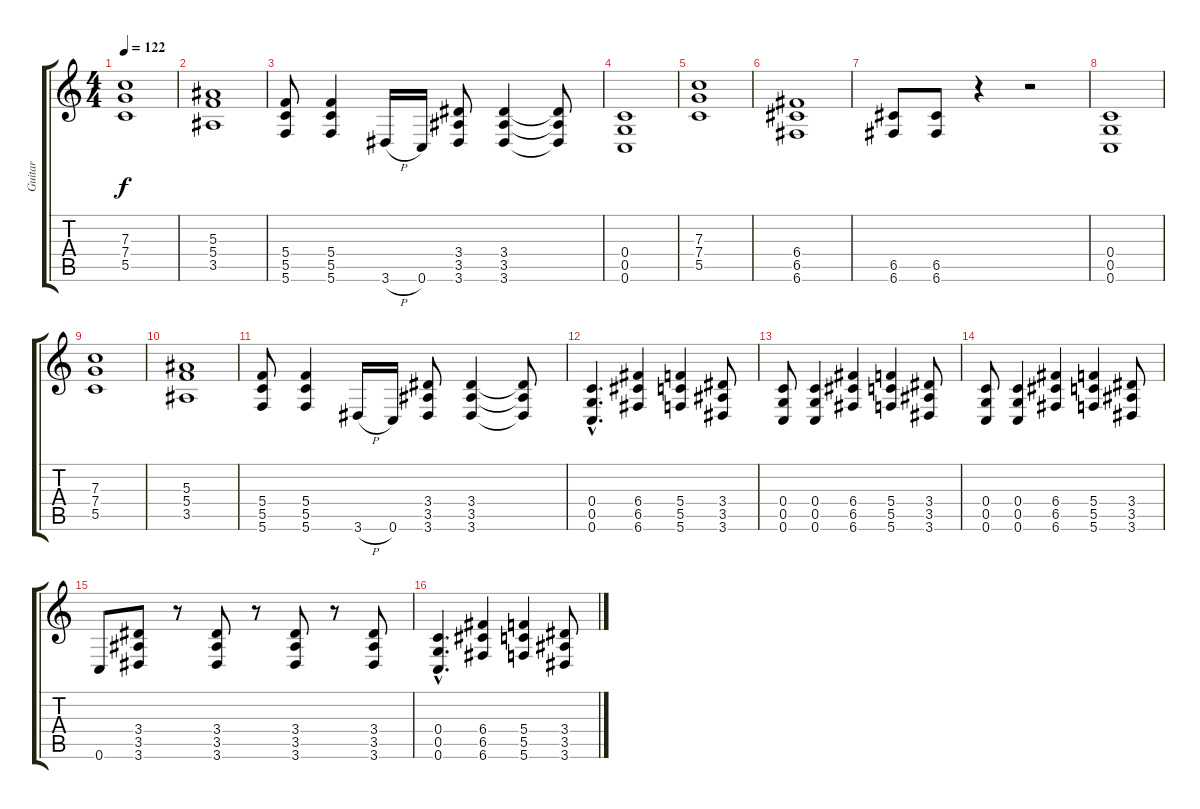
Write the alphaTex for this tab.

\track ("Guitar" "Guitar") {instrument distortionguitar}
\staff {score tabs}
\tuning (D4 A3 F3 C3 G2 C2) {hide}
\ts (4 4)
\tempo 122
\clef g2
\ks c
(7.3 7.4 5.5).1{dy f} |
(5.3 5.4 3.5).1 |
(5.4 5.5 5.6).8 (5.4 5.5 5.6).4 3.6{h}.16 0.6.16 (3.4 3.5 3.6).8 (3.4 3.5 3.6).4 (3.4{t} 3.5{t} 3.6{t}).8 |
(0.4 0.5 0.6).1 |
(7.3 7.4 5.5).1 |
(6.4 6.5 6.6).1 |
(6.5 6.6).8 (6.5 6.6).8 r.4 r.2 |
(0.4 0.5 0.6).1 |
(7.3 7.4 5.5).1 |
(5.3 5.4 3.5).1 |
(5.4 5.5 5.6).8 (5.4 5.5 5.6).4 3.6{h}.16 0.6.16 (3.4 3.5 3.6).8 (3.4 3.5 3.6).4 (3.4{t} 3.5{t} 3.6{t}).8 |
(0.4{hac} 0.5{hac} 0.6{hac}).4{d} (6.4 6.5 6.6).4 (5.4 5.5 5.6).4 (3.4 3.5 3.6).8 |
(0.4 0.5 0.6).8 (0.4 0.5 0.6).4 (6.4 6.5 6.6).4 (5.4 5.5 5.6).4 (3.4 3.5 3.6).8 |
(0.4 0.5 0.6).8 (0.4 0.5 0.6).4 (6.4 6.5 6.6).4 (5.4 5.5 5.6).4 (3.4 3.5 3.6).8 |
0.6.8 (3.4 3.5 3.6).8 r.8 (3.4 3.5 3.6).8 r.8 (3.4 3.5 3.6).8 r.8 (3.4 3.5 3.6).8 |
(0.4{hac} 0.5{hac} 0.6{hac}).4{d} (6.4 6.5 6.6).4 (5.4 5.5 5.6).4 (3.4 3.5 3.6).8
